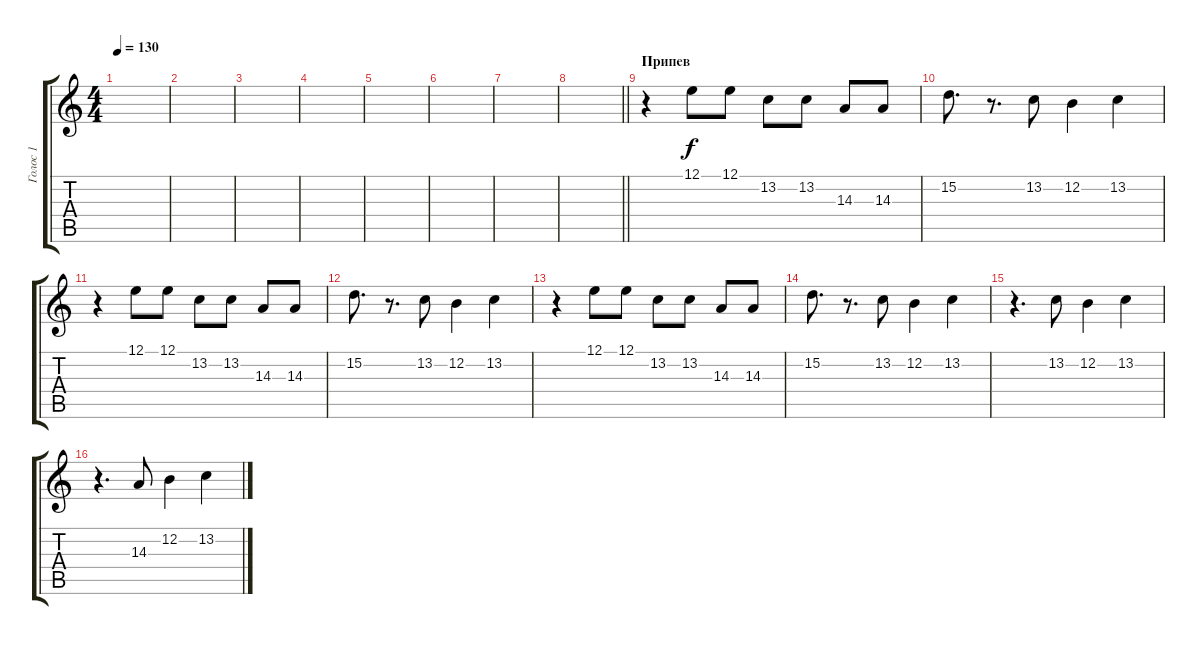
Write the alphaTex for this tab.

\track ("Голос 1" "Голос 1") {instrument choiraahs}
\staff {score tabs}
\tuning (E4 B3 G3 D3 A2 D2) {hide}
\ts (4 4)
\tempo 130
\clef g2
\ks c
|
|
|
|
|
|
|
\barLineRight lightlight
|
\section ("" "Припев")
r.4 12.1.8 12.1.8 13.2.8 13.2.8 14.3.8 14.3.8 |
15.2.8{d} r.8{d} 13.2.8 12.2.4 13.2.4 |
r.4 12.1.8 12.1.8 13.2.8 13.2.8 14.3.8 14.3.8 |
15.2.8{d} r.8{d} 13.2.8 12.2.4 13.2.4 |
r.4 12.1.8 12.1.8 13.2.8 13.2.8 14.3.8 14.3.8 |
15.2.8{d} r.8{d} 13.2.8 12.2.4 13.2.4 |
r.4{d} 13.2.8 12.2.4 13.2.4 |
r.4{d} 14.3.8 12.2.4 13.2.4
